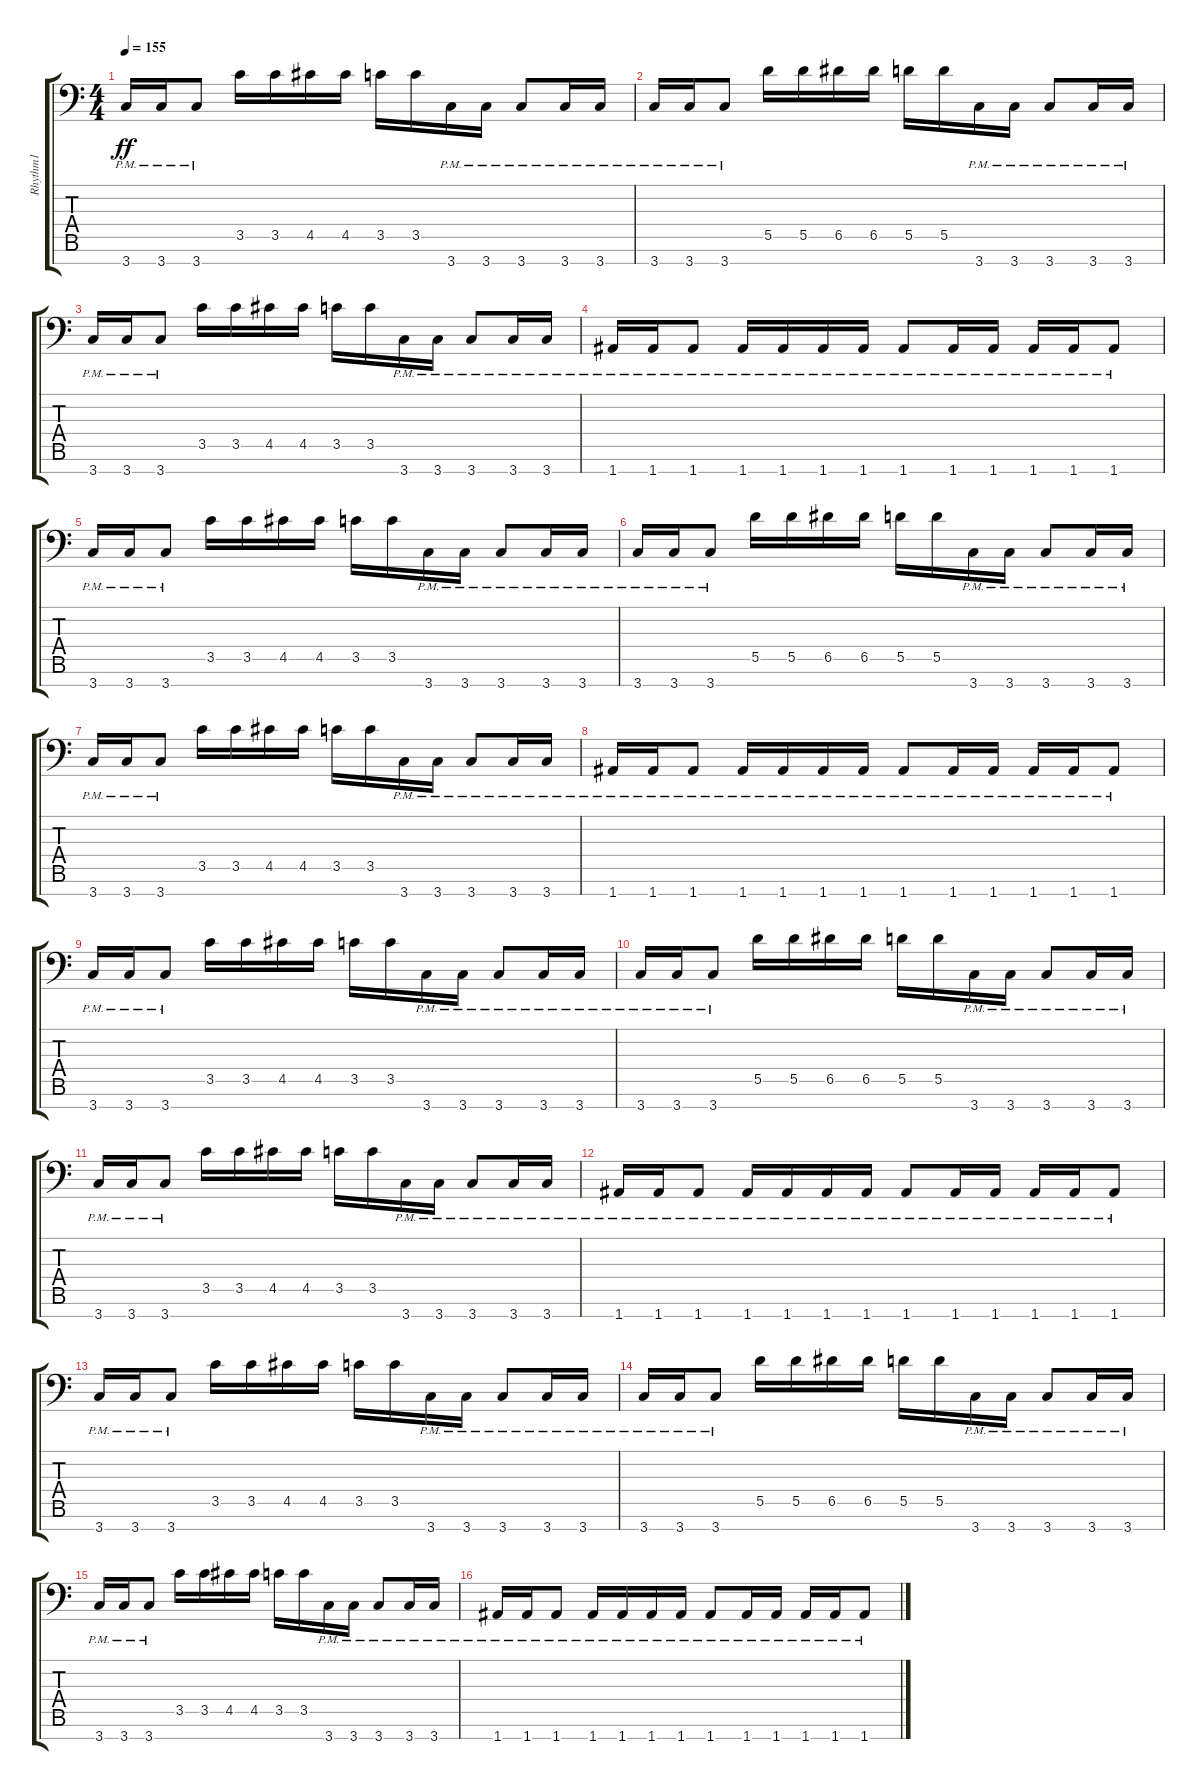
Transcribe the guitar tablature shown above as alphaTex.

\track ("Rhythm1" "Rhythm1") {instrument distortionguitar}
\staff {score tabs}
\tuning (E4 B3 G3 D3 A2 E2 A1) {hide}
\ts (4 4)
\tempo 155
\clef f4
\ks c
3.7{pm}.16{dy ff} 3.7{pm}.16 3.7{pm}.8 3.5.16 3.5.16 4.5.16 4.5.16 3.5.16 3.5.16 3.7{pm}.16 3.7{pm}.16 3.7{pm}.8 3.7{pm}.16 3.7{pm}.16 |
3.7{pm}.16 3.7{pm}.16 3.7{pm}.8 5.5.16 5.5.16 6.5.16 6.5.16 5.5.16 5.5.16 3.7{pm}.16 3.7{pm}.16 3.7{pm}.8 3.7{pm}.16 3.7{pm}.16 |
3.7{pm}.16 3.7{pm}.16 3.7{pm}.8 3.5.16 3.5.16 4.5.16 4.5.16 3.5.16 3.5.16 3.7{pm}.16 3.7{pm}.16 3.7{pm}.8 3.7{pm}.16 3.7{pm}.16 |
1.7{pm}.16 1.7{pm}.16 1.7{pm}.8 1.7{pm}.16 1.7{pm}.16 1.7{pm}.16 1.7{pm}.16 1.7{pm}.8 1.7{pm}.16 1.7{pm}.16 1.7{pm}.16 1.7{pm}.16 1.7{pm}.8 |
3.7{pm}.16 3.7{pm}.16 3.7{pm}.8 3.5.16 3.5.16 4.5.16 4.5.16 3.5.16 3.5.16 3.7{pm}.16 3.7{pm}.16 3.7{pm}.8 3.7{pm}.16 3.7{pm}.16 |
3.7{pm}.16 3.7{pm}.16 3.7{pm}.8 5.5.16 5.5.16 6.5.16 6.5.16 5.5.16 5.5.16 3.7{pm}.16 3.7{pm}.16 3.7{pm}.8 3.7{pm}.16 3.7{pm}.16 |
3.7{pm}.16 3.7{pm}.16 3.7{pm}.8 3.5.16 3.5.16 4.5.16 4.5.16 3.5.16 3.5.16 3.7{pm}.16 3.7{pm}.16 3.7{pm}.8 3.7{pm}.16 3.7{pm}.16 |
1.7{pm}.16 1.7{pm}.16 1.7{pm}.8 1.7{pm}.16 1.7{pm}.16 1.7{pm}.16 1.7{pm}.16 1.7{pm}.8 1.7{pm}.16 1.7{pm}.16 1.7{pm}.16 1.7{pm}.16 1.7{pm}.8 |
3.7{pm}.16 3.7{pm}.16 3.7{pm}.8 3.5.16 3.5.16 4.5.16 4.5.16 3.5.16 3.5.16 3.7{pm}.16 3.7{pm}.16 3.7{pm}.8 3.7{pm}.16 3.7{pm}.16 |
3.7{pm}.16 3.7{pm}.16 3.7{pm}.8 5.5.16 5.5.16 6.5.16 6.5.16 5.5.16 5.5.16 3.7{pm}.16 3.7{pm}.16 3.7{pm}.8 3.7{pm}.16 3.7{pm}.16 |
3.7{pm}.16 3.7{pm}.16 3.7{pm}.8 3.5.16 3.5.16 4.5.16 4.5.16 3.5.16 3.5.16 3.7{pm}.16 3.7{pm}.16 3.7{pm}.8 3.7{pm}.16 3.7{pm}.16 |
1.7{pm}.16 1.7{pm}.16 1.7{pm}.8 1.7{pm}.16 1.7{pm}.16 1.7{pm}.16 1.7{pm}.16 1.7{pm}.8 1.7{pm}.16 1.7{pm}.16 1.7{pm}.16 1.7{pm}.16 1.7{pm}.8 |
3.7{pm}.16 3.7{pm}.16 3.7{pm}.8 3.5.16 3.5.16 4.5.16 4.5.16 3.5.16 3.5.16 3.7{pm}.16 3.7{pm}.16 3.7{pm}.8 3.7{pm}.16 3.7{pm}.16 |
3.7{pm}.16 3.7{pm}.16 3.7{pm}.8 5.5.16 5.5.16 6.5.16 6.5.16 5.5.16 5.5.16 3.7{pm}.16 3.7{pm}.16 3.7{pm}.8 3.7{pm}.16 3.7{pm}.16 |
3.7{pm}.16 3.7{pm}.16 3.7{pm}.8 3.5.16 3.5.16 4.5.16 4.5.16 3.5.16 3.5.16 3.7{pm}.16 3.7{pm}.16 3.7{pm}.8 3.7{pm}.16 3.7{pm}.16 |
1.7{pm}.16 1.7{pm}.16 1.7{pm}.8 1.7{pm}.16 1.7{pm}.16 1.7{pm}.16 1.7{pm}.16 1.7{pm}.8 1.7{pm}.16 1.7{pm}.16 1.7{pm}.16 1.7{pm}.16 1.7{pm}.8
